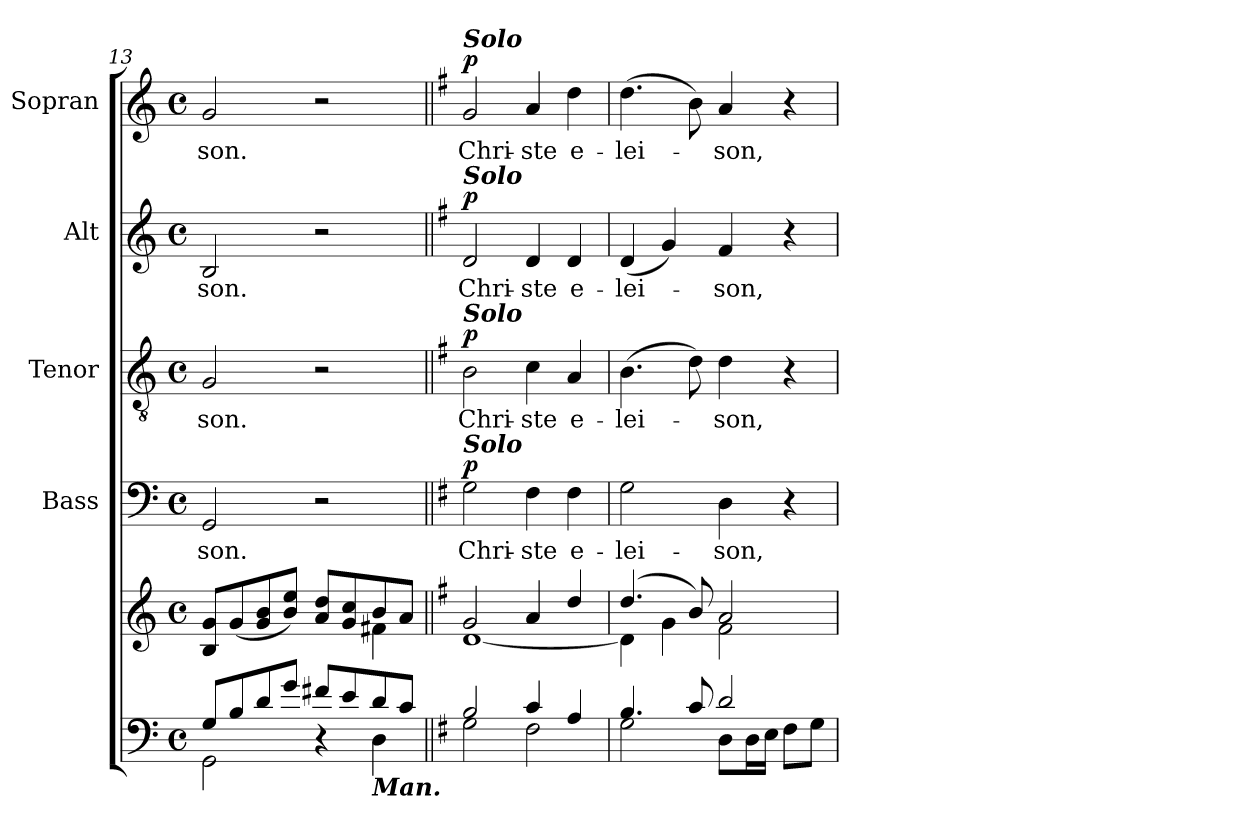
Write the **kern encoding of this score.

**kern	**kern	**kern	**text	**dynam	**kern	**text	**dynam	**kern	**text	**dynam	**kern	**text	**dynam
*part5	*part5	*part4	*part4	*part4	*part3	*part3	*part3	*part2	*part2	*part2	*part1	*part1	*part1
*staff6	*staff5	*staff4	*staff4	*staff4	*staff3	*staff3	*staff3	*staff2	*staff2	*staff2	*staff1	*staff1	*staff1
*	*	*I"Bass	*	*	*I"Tenor	*	*	*I"Alt	*	*	*I"Sopran	*	*
*	*	*I'B.	*	*	*I'T.	*	*	*I'A.	*	*	*I'S.	*	*
*clefF4	*clefG2	*clefF4	*	*	*clefGv2	*	*	*clefG2	*	*	*clefG2	*	*
*k[]	*k[]	*k[]	*	*	*k[]	*	*	*k[]	*	*	*k[]	*	*
*C:	*C:	*C:	*	*	*C:	*	*	*C:	*	*	*C:	*	*
*M4/4	*M4/4	*M4/4	*	*	*M4/4	*	*	*M4/4	*	*	*M4/4	*	*
*met(c)	*met(c)	*met(c)	*	*	*met(c)	*	*	*met(c)	*	*	*met(c)	*	*
=13	=13	=13	=13	=13	=13	=13	=13	=13	=13	=13	=13	=13	=13
*^	*^	*	*	*	*	*	*	*	*	*	*	*	*
!	!	!	!	!	!LO:LY:b	!	!	!LO:LY:b	!	!	!LO:LY:b	!	!	!LO:LY:b	!
8G/L	2GG\	8B/ 8g/L	2.ryy	2GG/	-son.	.	2G/	-son.	.	2B/	-son.	.	2g/	-son.	.
8B/	.	(>8g/	.	.	.	.	.	.	.	.	.	.	.	.	.
8d/	.	8g/ 8b/	.	.	.	.	.	.	.	.	.	.	.	.	.
8g/J	.	8b/ 8ee/J)	.	.	.	.	.	.	.	.	.	.	.	.	.
8f#X/L	4rC	8a/ 8dd/L	.	2r	.	.	2r	.	.	2r	.	.	2r	.	.
8e/	.	8g/ 8cc/	.	.	.	.	.	.	.	.	.	.	.	.	.
!LO:TX:b:Bi:t=Man.	!	!	!	!	!	!	!	!	!	!	!	!	!	!	!
8d/	4D\	8b/	4f#X\	.	.	.	.	.	.	.	.	.	.	.	.
8c/J	.	8a/J	.	.	.	.	.	.	.	.	.	.	.	.	.
=14||	=14||	=14||	=14||	=14||	=14||	=14||	=14||	=14||	=14||	=14||	=14||	=14||	=14||	=14||	=14||
*k[f#]	*	*k[f#]	*	*k[f#]	*	*	*k[f#]	*	*	*k[f#]	*	*	*k[f#]	*	*
*G:	*	*G:	*	*G:	*	*	*G:	*	*	*G:	*	*	*G:	*	*
!	!	!	!	!	!	!	!	!	!	!	!	!	!LO:TX:a:Bi:t=Solo	!	!
!	!	!	!	!	!	!	!	!	!	!LO:TX:a:Bi:t=Solo	!	!	!	!	!
!	!	!	!	!	!	!	!LO:TX:a:Bi:t=Solo	!	!	!	!	!	!	!	!
!	!	!	!	!LO:TX:a:Bi:t=Solo	!	!	!	!	!	!	!	!	!	!	!
!	!	!	!	!	!LO:LY:b	!LO:DY:a	!	!LO:LY:b	!LO:DY:a	!	!LO:LY:b	!LO:DY:a	!	!LO:LY:b	!LO:DY:a
2B/	2G\	2g/	[<1d	2G\	Chri-	p	2B\	Chri-	p	2d/	Chri-	p	2g/	Chri-	p
!	!	!	!	!	!LO:LY:b	!	!	!LO:LY:b	!	!	!LO:LY:b	!	!	!LO:LY:b	!
4c/	2F#\	4a/	.	4F#\	-ste	.	4c\	-ste	.	4d/	-ste	.	4a/	-ste	.
!	!	!	!	!	!LO:LY:b	!	!	!LO:LY:b	!	!	!LO:LY:b	!	!	!LO:LY:b	!
4A/	.	4dd/	.	4F#\	e-	.	4A/	e-	.	4d/	e-	.	4dd\	e-	.
=15	=15	=15	=15	=15	=15	=15	=15	=15	=15	=15	=15	=15	=15	=15	=15
!	!	!	!	!	!LO:LY:b	!	!	!LO:LY:b	!	!	!LO:LY:b	!	!	!LO:LY:b	!
4.B/	2G\	(4.dd/	4d\]	2G\	-lei-	.	(>4.B\	-lei-	.	(<4d/	-lei-	.	(>4.dd\	-lei-	.
.	.	.	4g\	.	.	.	.	.	.	4g/)	.	.	.	.	.
8c/	.	8b/)	.	.	.	.	8d\)	.	.	.	.	.	8b\)	.	.
!	!	!	!	!	!LO:LY:b	!	!	!LO:LY:b	!	!	!LO:LY:b	!	!	!LO:LY:b	!
2d/	8D\L	2a/	2f#\	4D\	-son,	.	4d\	-son,	.	4f#/	-son,	.	4a/	-son,	.
.	16D\L	.	.	.	.	.	.	.	.	.	.	.	.	.	.
.	16E\JJ	.	.	.	.	.	.	.	.	.	.	.	.	.	.
.	8F#\L	.	.	4r	.	.	4r	.	.	4r	.	.	4r	.	.
.	8G\J	.	.	.	.	.	.	.	.	.	.	.	.	.	.
*v	*v	*	*	*	*	*	*	*	*	*	*	*	*	*	*
*	*v	*v	*	*	*	*	*	*	*	*	*	*	*	*
=	=	=	=	=	=	=	=	=	=	=	=	=	=
*-	*-	*-	*-	*-	*-	*-	*-	*-	*-	*-	*-	*-	*-
